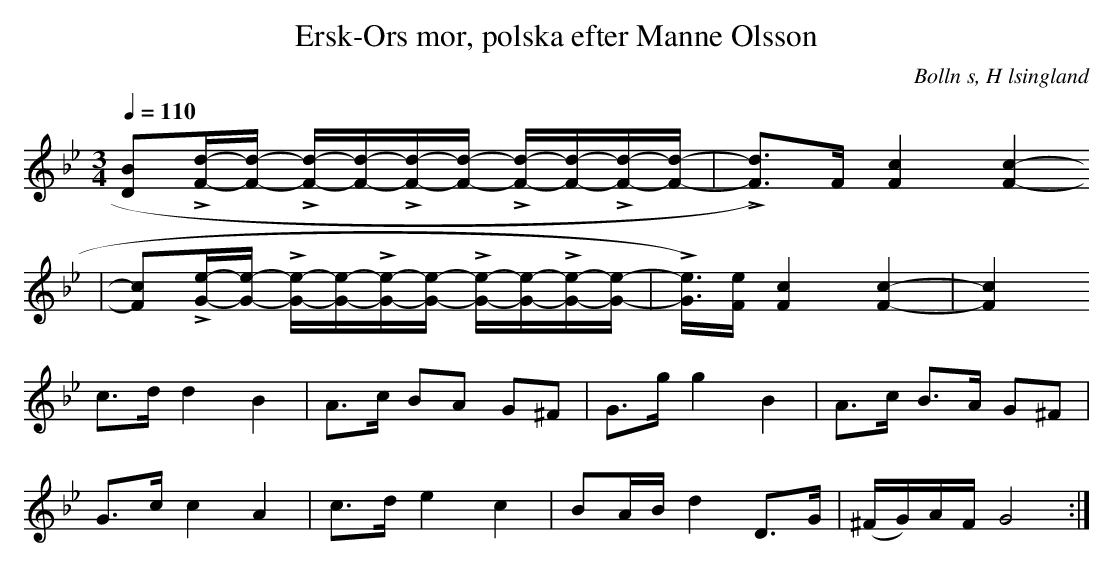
X:1
T: Ersk-Ors mor, polska efter Manne Olsson
O:Bolln s, H lsingland
M:3/4
L:1/8
Q:1/4=110
K:Gm
[D B]L[F/d/]-[F/d/] - L[F/d/]-[F/d/]-L[F/d/]-[F/d/] - L[F/d/]-[F/d/]-L[F/d/]-[F/d/]-| L[F d])>F [-F2 c2] [F2 c2]-
|[F c]L[G/e/]-[G/e/] - L[G/e/]-[G/e/]-L[G/e/]-[G/e/] - L[G/e/]-[G/e/]-L[G/e/]-[G/e/]-| L[G/e/])>[Fe] [-F2 c2] [F2 c2]-|[F2 c2]
c>d    d2       B2           | A>c    BA       G^F       | G>g    g2 B2     | A>c         B>A G^F  |
G>c    c2       A2           | c>d    e2       c2        | BA/B/  d2 D>G   | (^F/G/)A/F/ G4      :|
